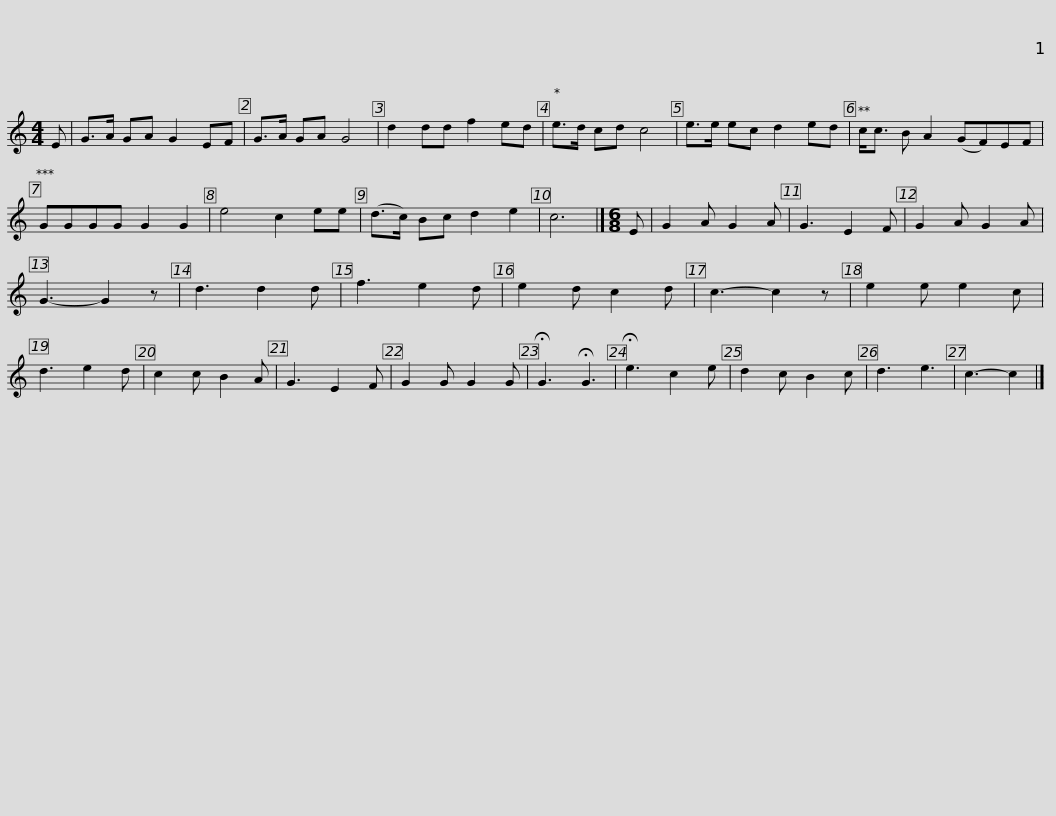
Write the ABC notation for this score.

X:1
L:1/8
M:4/4
I:linebreak $
K:C
V:1 treble
V:1
 E | G>A GA G2 EF | G>A GA G4 | d2 dd f2 ed | e>d cd c4 | %5
 e>e ec d2 ed | c<c B A2 (GF)EF |$ GGGG G2 G2 | e4 c2 ee | (d>c) Bc d2 e2 | %10
 c6 |][M:6/8] E | G2 A G2 A | G3 E2 F | G2 A G2 A | %15
 G3- G2 z | d3 d2 d |$ f3 e2 d | e2 d c2 d | c3- c2 z | %20
 e2 e e2 c | d3 e2 d | c2 c B2 A | G3 E2 F | G2 G G2 G | %25
 !fermata!G3 !fermata!G3 | !fermata!e3 c2 e | d2 c B2 c |$ d3 e3 | c3- c2 |] %30
